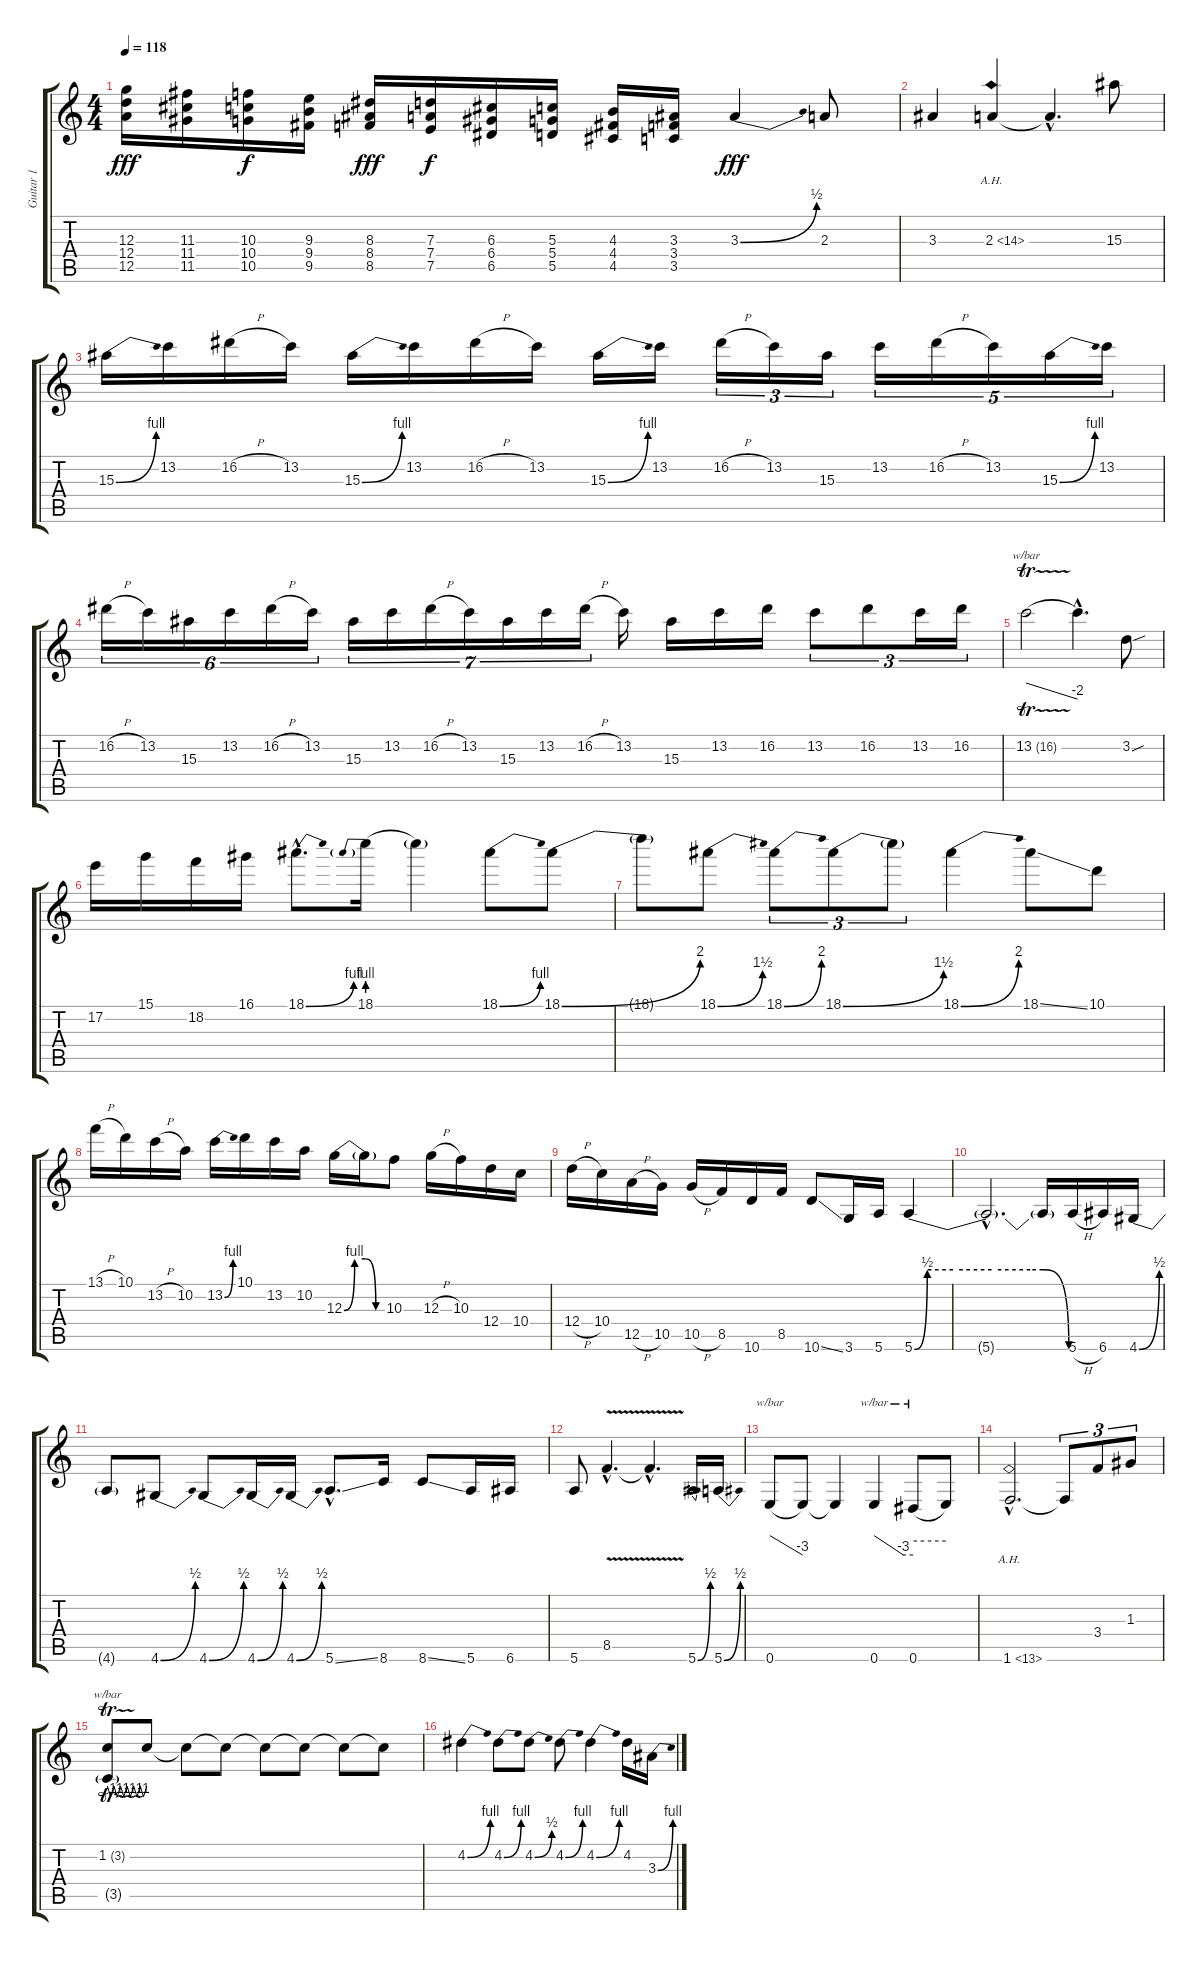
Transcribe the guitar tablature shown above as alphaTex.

\track ("Guitar 1" "Guitar 1") {instrument overdrivenguitar}
\staff {score tabs}
\tuning (E4 B3 G3 D3 A2 E2) {hide}
\ts (4 4)
\tempo 118
\clef g2
\ks c
(12.3 12.4 12.5).16{dy fff instrument guitarfretnoise} (11.3 11.4 11.5).16 (10.3 10.4 10.5).16{dy f} (9.3 9.4 9.5).16 (8.3 8.4 8.5).16{dy fff} (7.3 7.4 7.5).16{dy f} (6.3 6.4 6.5).16 (5.3 5.4 5.5).16 (4.3 4.4 4.5).16 (3.3 3.4 3.5).16 3.3{be (bend 0 0 60 2)}.4{dy fff instrument overdrivenguitar} 2.3.8 |
3.3.4 2.3{ah 12}.4 2.3{hac t}.4{d} 15.3.8 |
15.3{be (bend 0 0 60 4)}.16 13.2.16 16.2{h}.16 13.2.16 15.3{be (bend 0 0 60 4)}.16 13.2.16 16.2{h}.16 13.2.16 15.3{be (bend 0 0 60 4)}.16 13.2.16 16.2{h}.16{tu (3 2)} 13.2.16{tu (3 2)} 15.3.16{tu (3 2)} 13.2.16{tu (5 4)} 16.2{h}.16{tu (5 4)} 13.2.16{tu (5 4)} 15.3{be (bend 0 0 60 4)}.16{tu (5 4)} 13.2.16{tu (5 4)} |
16.2{h}.16{tu (6 4)} 13.2.16{tu (6 4)} 15.3.16{tu (6 4)} 13.2.16{tu (6 4)} 16.2{h}.16{tu (6 4)} 13.2.16{tu (6 4)} 15.3.16{tu (7 4)} 13.2.16{tu (7 4)} 16.2{h}.16{tu (7 4)} 13.2.16{tu (7 4)} 15.3.16{tu (7 4)} 13.2.16{tu (7 4)} 16.2{h}.16{tu (7 4)} 13.2.16 15.3.16 13.2.16 16.2.16 13.2.8{tu (3 2)} 16.2.8{tu (3 2)} 13.2.16{tu (3 2)} 16.2.16{tu (3 2)} |
13.2{tr (16 32)}.2{tbe (dive default 0 0 60 -8)} 13.2{hac t}.4{d} 3.2{sou}.8 |
17.2.16 15.1.16 18.2.16 16.1.16 18.1{be (bend 0 0 60 4) hac}.8{d} 18.1{be (prebend 0 4 60 4)}.16 18.1{t}.4 18.1{be (bend 0 0 60 4)}.8 18.1{be (bend 0 0 60 8)}.8 |
18.1{t}.8 18.1{be (bend 0 0 60 6)}.8 18.1{be (bend 0 0 60 8)}.8{tu (3 2)} 18.1{be (bend 0 0 60 6)}.8{tu (3 2)} 18.1{t}.8{tu (3 2)} 18.1{be (bend 0 0 60 8)}.4 18.1{ss}.8 10.1.8 |
13.1{h}.16 10.1.16 13.2{h}.16 10.2.16 13.2{be (bend 0 0 60 4)}.16 10.1.16 13.2.16 10.2.16 12.3{be (custom 0 0 15 4 30 4 45 0 60 0)}.16 12.3{t}.16 10.3.8 12.3{h}.16 10.3.16 12.4.16 10.4.16 |
12.4{h}.16 10.4.16 12.5{h}.16 10.5.16 10.5{h}.16 8.5.16 10.6.16 8.5.16 10.6{ss}.8 3.6.16 5.6.16 5.6{be (custom 0 0 5 2 15 2 30 2 45 2 50 2 60 0)}.4 |
5.6{hac t}.2{d} 5.6{t}.16 5.6{h}.16 6.6.16 4.6{be (bend 0 0 60 2)}.16 |
4.6{t}.8 4.6{be (bend 0 0 60 2)}.8 4.6{be (bend 0 0 60 2)}.8 4.6{be (bend 0 0 60 2)}.16 4.6{be (bend 0 0 60 2)}.16 5.6{ss hac}.8{d} 8.6.16 8.6{ss}.8 5.6.16 6.6.16 |
5.6.8 8.5{v hac}.4{d} 8.5{hac t}.4{d} 5.6{be (bend 0 0 60 2)}.16 5.6{be (bend 0 0 60 2)}.16 |
0.6.8{tbe (dive default 0 0 60 -12)} 0.6{t}.8 0.6{t}.4 0.6.4{tbe (custom default 0 0 45 -12 60 -12)} 0.6.8{tbe (hold default 0 -2 60 -2)} 0.6{t}.8 |
1.6{ah 12 hac}.2{d} 1.6{t}.8{tu (3 2)} 3.4.8{tu (3 2)} 1.3.8{tu (3 2)} |
(1.2{tr (3 32)} 3.5{g}).8{tbe (custom default 0 0 5 -4 10 0 15 -4 20 0 25 -4 30 0 35 -4 40 0 45 -4 50 0 55 -4 60 0)} 1.2{t}.8 1.2{t}.8 1.2{t}.8 1.2{t}.8 1.2{t}.8 1.2{t}.8 1.2{t}.8 |
4.2{be (bend 0 0 60 4)}.4 4.2{be (bend 0 0 60 4)}.8 4.2{be (bend 0 0 60 2)}.8 4.2{be (bend 0 0 60 4)}.8 4.2{be (bend 0 0 60 4)}.4 4.2.16 3.3{be (bend 0 0 60 4)}.16
